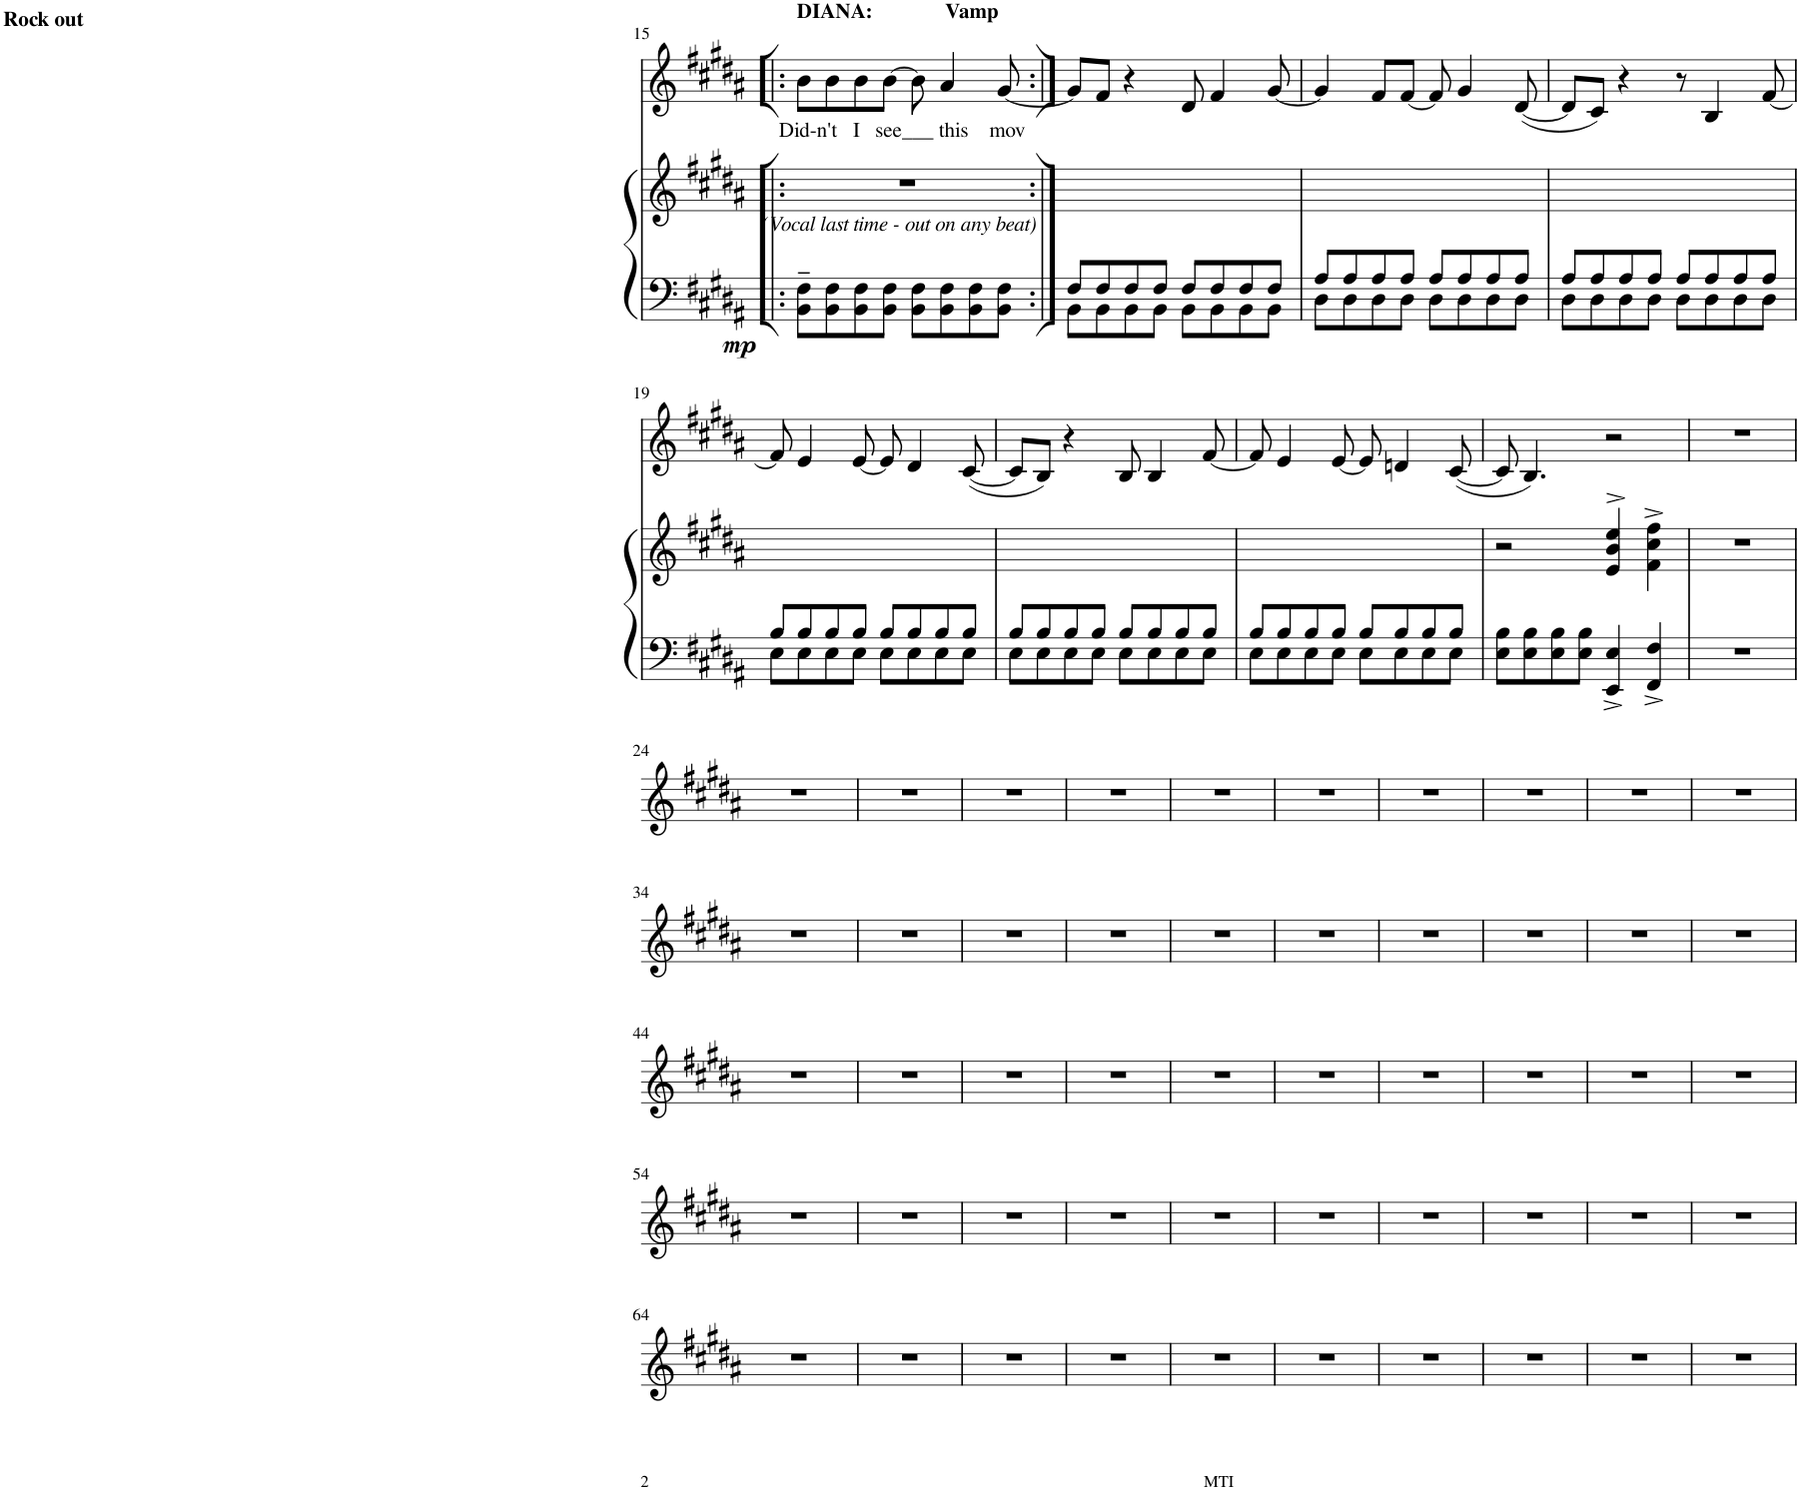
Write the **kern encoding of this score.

**kern	**kern	**dynam	**kern
*part2	*part2	*part2	*part1
*staff3	*staff2	*staff2/3	*staff1
*I"Piano	*	*	*I"Voice
*I'Pno	*	*	*
!!LO:PB:g=z
*clefF4	*clefG2	*	*clefG2
*k[f#c#g#d#a#]	*k[f#c#g#d#a#]	*	*k[f#c#g#d#a#]
*M4/4	*M4/4	*	*M4/4
=15!|:	=15!|:	=15!|:	=15!|:
!	!	!	!LO:TX:b:t=Did-n't   I   see___ this    mov
!	!	!	!LO:TX:a:B:t=DIANA&colon;
!	!	!	!LO:TX:a:B:t=Rock out
!	!LO:TX:b:i:t=(Vocal last time - out on any beat)	!	!
!	!	!LO:DY:b=2	!
8BB\~> 8F#\~>L	1r	mp	8b\L
8BB\ 8F#\	.	.	8b\
8BB\ 8F#\	.	.	8b\
8BB\ 8F#\J	.	.	[8b\J
8BB\ 8F#\L	.	.	8b\]
8BB\ 8F#\	.	.	4a#/
8BB\ 8F#\	.	.	.
!	!	!	!LO:TX:a:B:t=Vamp
8BB\ 8F#\J	.	.	[8g#/
=16:|!	=16:|!	=16:|!	=16:|!
*^	*	*	*
8F#/L	8BB\L	1ryy	.	8g#/L]
8F#/	8BB\	.	.	8f#/J
8F#/	8BB\	.	.	4r
8F#/J	8BB\J	.	.	.
8F#/L	8BB\L	.	.	8d#/
8F#/	8BB\	.	.	4f#/
8F#/	8BB\	.	.	.
8F#/J	8BB\J	.	.	[8g#/
=17	=17	=17	=17	=17
8A#/L	8D#\L	1ryy	.	4g#/]
8A#/	8D#\	.	.	.
8A#/	8D#\	.	.	8f#/L
8A#/J	8D#\J	.	.	[8f#/J
8A#/L	8D#\L	.	.	8f#/]
8A#/	8D#\	.	.	4g#/
8A#/	8D#\	.	.	.
8A#/J	8D#\J	.	.	([8d#/
=18	=18	=18	=18	=18
8A#/L	8D#\L	1ryy	.	8d#/L]
8A#/	8D#\	.	.	8c#/J)
8A#/	8D#\	.	.	4r
8A#/J	8D#\J	.	.	.
8A#/L	8D#\L	.	.	8r
8A#/	8D#\	.	.	4B/
8A#/	8D#\	.	.	.
8A#/J	8D#\J	.	.	[8f#/
!!LO:LB:g=z
=19	=19	=19	=19	=19
8B/L	8E\L	1ryy	.	8f#/]
8B/	8E\	.	.	4e/
8B/	8E\	.	.	.
8B/J	8E\J	.	.	[8e/
8B/L	8E\L	.	.	8e/]
8B/	8E\	.	.	4d#/
8B/	8E\	.	.	.
8B/J	8E\J	.	.	([8c#/
=20	=20	=20	=20	=20
8B/L	8E\L	1ryy	.	8c#/L]
8B/	8E\	.	.	8B/J)
8B/	8E\	.	.	4r
8B/J	8E\J	.	.	.
8B/L	8E\L	.	.	8B/
8B/	8E\	.	.	4B/
8B/	8E\	.	.	.
8B/J	8E\J	.	.	[8f#/
=21	=21	=21	=21	=21
8B/L	8E\L	1ryy	.	8f#/]
8B/	8E\	.	.	4e/
8B/	8E\	.	.	.
8B/J	8E\J	.	.	[8e/
8B/L	8E\L	.	.	8e/]
8B/	8E\	.	.	4dn/
8B/	8E\	.	.	.
8B/J	8E\J	.	.	([8c#/
*v	*v	*	*	*
=22	=22	=22	=22
8E\ 8B\L	2r	.	8c#/]
8E\ 8B\	.	.	4.B/)
8E\ 8B\	.	.	.
8E\ 8B\J	.	.	.
4EE/^ 4E/^	4e/^> 4b/^> 4ee/^>	.	2r
4FF#/^ 4F#/^	4f#\^ 4cc#\^ 4ff#\^	.	.
=23	=23	=23	=23
1r	1r	.	1r
!!LO:LB:g=z
=24	=24	=24	=24
1r	1r	.	1r
=25	=25	=25	=25
1r	1r	.	1r
=26	=26	=26	=26
1r	1r	.	1r
=27	=27	=27	=27
1r	1r	.	1r
=28	=28	=28	=28
1r	1r	.	1r
=29	=29	=29	=29
1r	1r	.	1r
=30	=30	=30	=30
1r	1r	.	1r
=31	=31	=31	=31
1r	1r	.	1r
=32	=32	=32	=32
1r	1r	.	1r
=33	=33	=33	=33
1r	1r	.	1r
!!LO:LB:g=z
=34	=34	=34	=34
1r	1r	.	1r
=35	=35	=35	=35
1r	1r	.	1r
=36	=36	=36	=36
1r	1r	.	1r
=37	=37	=37	=37
1r	1r	.	1r
=38	=38	=38	=38
1r	1r	.	1r
=39	=39	=39	=39
1r	1r	.	1r
=40	=40	=40	=40
1r	1r	.	1r
=41	=41	=41	=41
1r	1r	.	1r
=42	=42	=42	=42
1r	1r	.	1r
=43	=43	=43	=43
1r	1r	.	1r
!!LO:LB:g=z
=44	=44	=44	=44
1r	1r	.	1r
=45	=45	=45	=45
1r	1r	.	1r
=46	=46	=46	=46
1r	1r	.	1r
=47	=47	=47	=47
1r	1r	.	1r
=48	=48	=48	=48
1r	1r	.	1r
=49	=49	=49	=49
1r	1r	.	1r
=50	=50	=50	=50
1r	1r	.	1r
=51	=51	=51	=51
1r	1r	.	1r
=52	=52	=52	=52
1r	1r	.	1r
=53	=53	=53	=53
1r	1r	.	1r
!!LO:LB:g=z
=54	=54	=54	=54
1r	1r	.	1r
=55	=55	=55	=55
1r	1r	.	1r
=56	=56	=56	=56
1r	1r	.	1r
=57	=57	=57	=57
1r	1r	.	1r
=58	=58	=58	=58
1r	1r	.	1r
=59	=59	=59	=59
1r	1r	.	1r
=60	=60	=60	=60
1r	1r	.	1r
=61	=61	=61	=61
1r	1r	.	1r
=62	=62	=62	=62
1r	1r	.	1r
=63	=63	=63	=63
1r	1r	.	1r
!!LO:LB:g=z
=64	=64	=64	=64
1r	1r	.	1r
=65	=65	=65	=65
1r	1r	.	1r
=66	=66	=66	=66
1r	1r	.	1r
=67	=67	=67	=67
1r	1r	.	1r
=68	=68	=68	=68
1r	1r	.	1r
=69	=69	=69	=69
1r	1r	.	1r
=70	=70	=70	=70
1r	1r	.	1r
=71	=71	=71	=71
1r	1r	.	1r
=72	=72	=72	=72
1r	1r	.	1r
=73	=73	=73	=73
1r	1r	.	1r
=	=	=	=
*-	*-	*-	*-
